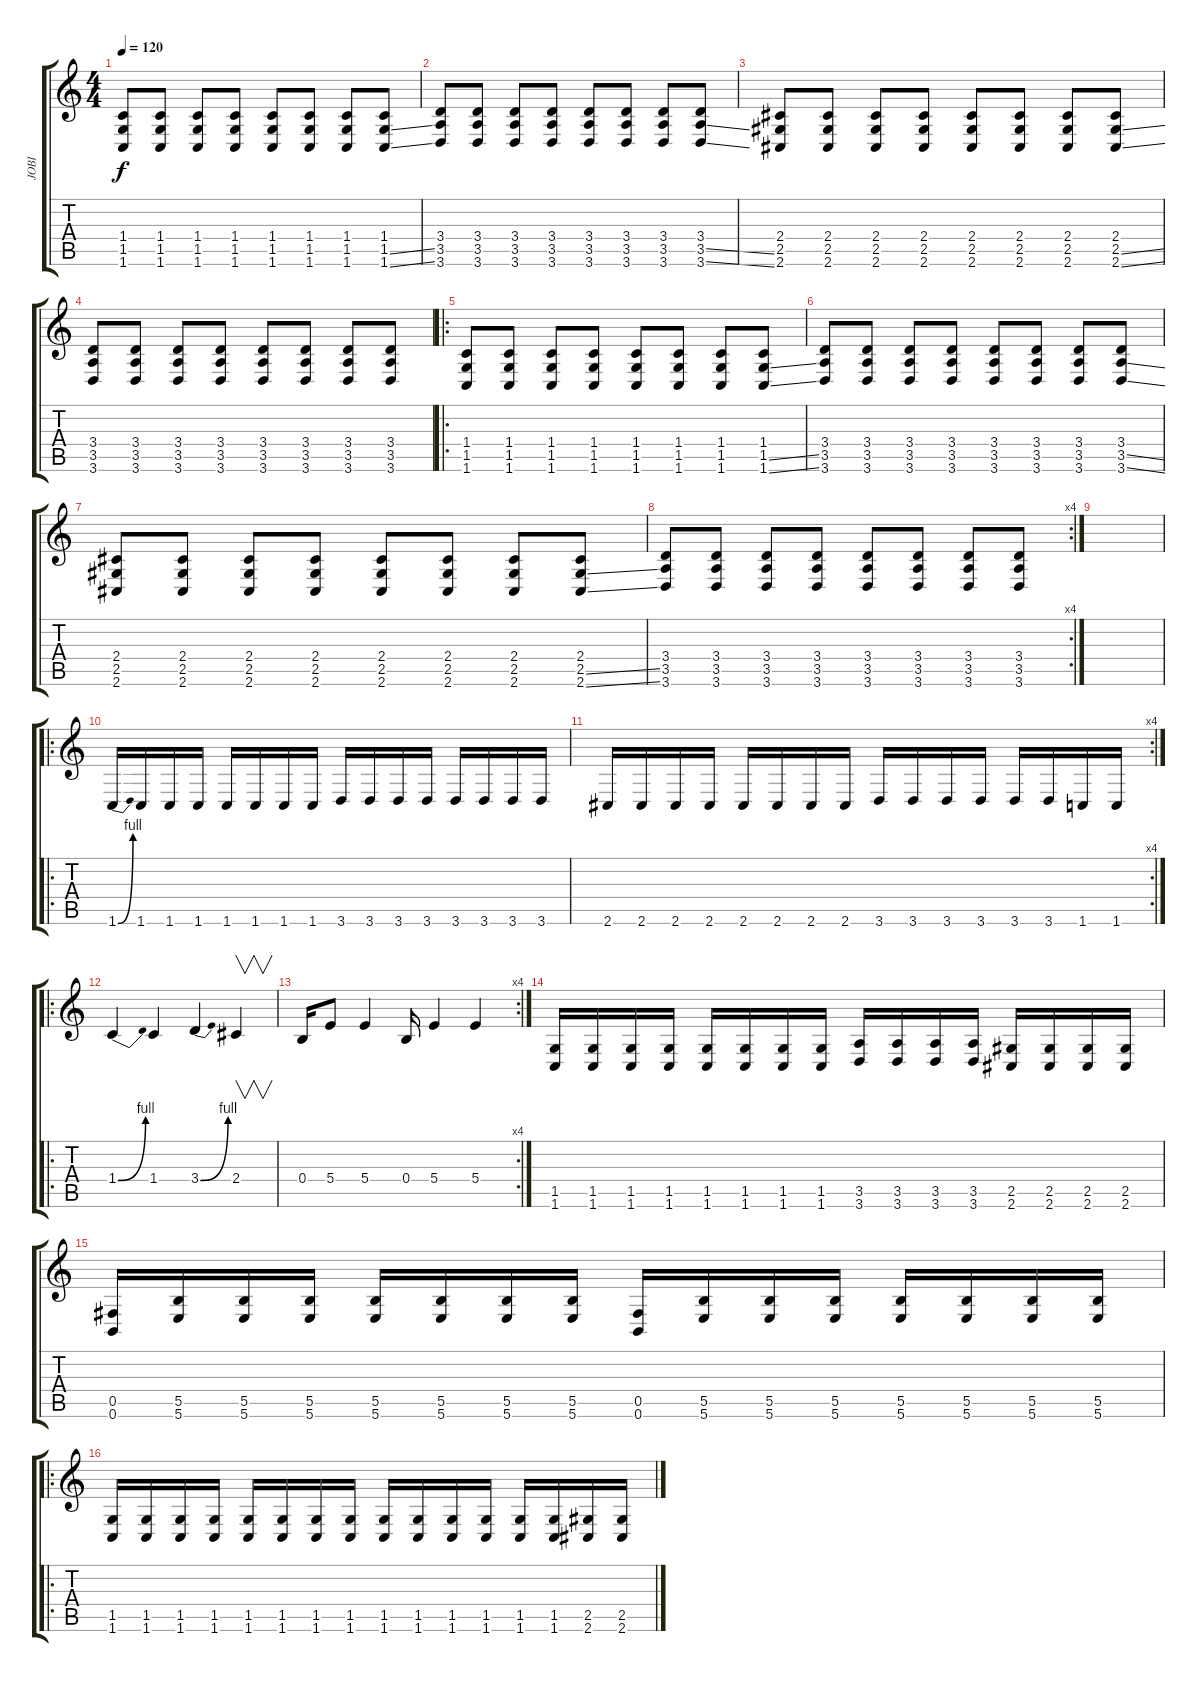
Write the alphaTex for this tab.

\track ("JOBI" "JOBI") {instrument distortionguitar}
\staff {score tabs}
\tuning (Db4 Ab3 E3 B2 Gb2 B1) {hide}
\ts (4 4)
\tempo 120
\clef g2
\ks c
(1.4 1.5 1.6).8{dy f} (1.4 1.5 1.6).8 (1.4 1.5 1.6).8 (1.4 1.5 1.6).8 (1.4 1.5 1.6).8 (1.4 1.5 1.6).8 (1.4 1.5 1.6).8 (1.4 1.5{ss} 1.6{ss}).8 |
(3.4 3.5 3.6).8 (3.4 3.5 3.6).8 (3.4 3.5 3.6).8 (3.4 3.5 3.6).8 (3.4 3.5 3.6).8 (3.4 3.5 3.6).8 (3.4 3.5 3.6).8 (3.4 3.5{ss} 3.6{ss}).8 |
(2.4 2.5 2.6).8 (2.4 2.5 2.6).8 (2.4 2.5 2.6).8 (2.4 2.5 2.6).8 (2.4 2.5 2.6).8 (2.4 2.5 2.6).8 (2.4 2.5 2.6).8 (2.4 2.5{ss} 2.6{ss}).8 |
(3.4 3.5 3.6).8 (3.4 3.5 3.6).8 (3.4 3.5 3.6).8 (3.4 3.5 3.6).8 (3.4 3.5 3.6).8 (3.4 3.5 3.6).8 (3.4 3.5 3.6).8 (3.4 3.5 3.6).8 |
\ro
(1.4 1.5 1.6).8 (1.4 1.5 1.6).8 (1.4 1.5 1.6).8 (1.4 1.5 1.6).8 (1.4 1.5 1.6).8 (1.4 1.5 1.6).8 (1.4 1.5 1.6).8 (1.4 1.5{ss} 1.6{ss}).8 |
(3.4 3.5 3.6).8 (3.4 3.5 3.6).8 (3.4 3.5 3.6).8 (3.4 3.5 3.6).8 (3.4 3.5 3.6).8 (3.4 3.5 3.6).8 (3.4 3.5 3.6).8 (3.4 3.5{ss} 3.6{ss}).8 |
(2.4 2.5 2.6).8 (2.4 2.5 2.6).8 (2.4 2.5 2.6).8 (2.4 2.5 2.6).8 (2.4 2.5 2.6).8 (2.4 2.5 2.6).8 (2.4 2.5 2.6).8 (2.4 2.5{ss} 2.6{ss}).8 |
\rc 4
(3.4 3.5 3.6).8 (3.4 3.5 3.6).8 (3.4 3.5 3.6).8 (3.4 3.5 3.6).8 (3.4 3.5 3.6).8 (3.4 3.5 3.6).8 (3.4 3.5 3.6).8 (3.4 3.5 3.6).8 |
|
\ro
1.6{be (bend 0 0 60 4)}.16{instrument distortionguitar} 1.6.16 1.6.16 1.6.16 1.6.16 1.6.16 1.6.16 1.6.16 3.6.16 3.6.16 3.6.16 3.6.16 3.6.16 3.6.16 3.6.16 3.6.16 |
\rc 4
2.6.16 2.6.16 2.6.16 2.6.16 2.6.16 2.6.16 2.6.16 2.6.16 3.6.16 3.6.16 3.6.16 3.6.16 3.6.16 3.6.16 1.6.16 1.6.16 |
\ro
1.4{be (bend 0 0 60 4)}.4 1.4.4 3.4{be (bend 0 0 60 4)}.4 2.4.4{v} |
\rc 4
0.4.16 5.4.8 5.4.4 0.4.16 5.4.4 5.4.4 |
(1.5 1.6).16{instrument distortionguitar} (1.5 1.6).16 (1.5 1.6).16 (1.5 1.6).16 (1.5 1.6).16 (1.5 1.6).16 (1.5 1.6).16 (1.5 1.6).16 (3.5 3.6).16 (3.5 3.6).16 (3.5 3.6).16 (3.5 3.6).16 (2.5 2.6).16 (2.5 2.6).16 (2.5 2.6).16 (2.5 2.6).16 |
(0.5 0.6).16 (5.5 5.6).16 (5.5 5.6).16 (5.5 5.6).16 (5.5 5.6).16 (5.5 5.6).16 (5.5 5.6).16 (5.5 5.6).16 (0.5 0.6).16 (5.5 5.6).16 (5.5 5.6).16 (5.5 5.6).16 (5.5 5.6).16 (5.5 5.6).16 (5.5 5.6).16 (5.5 5.6).16 |
\ro
(1.5 1.6).16{instrument distortionguitar} (1.5 1.6).16 (1.5 1.6).16 (1.5 1.6).16 (1.5 1.6).16 (1.5 1.6).16 (1.5 1.6).16 (1.5 1.6).16 (1.5 1.6).16 (1.5 1.6).16 (1.5 1.6).16 (1.5 1.6).16 (1.5 1.6).16 (1.5 1.6).16 (2.5 2.6).16 (2.5 2.6).16
